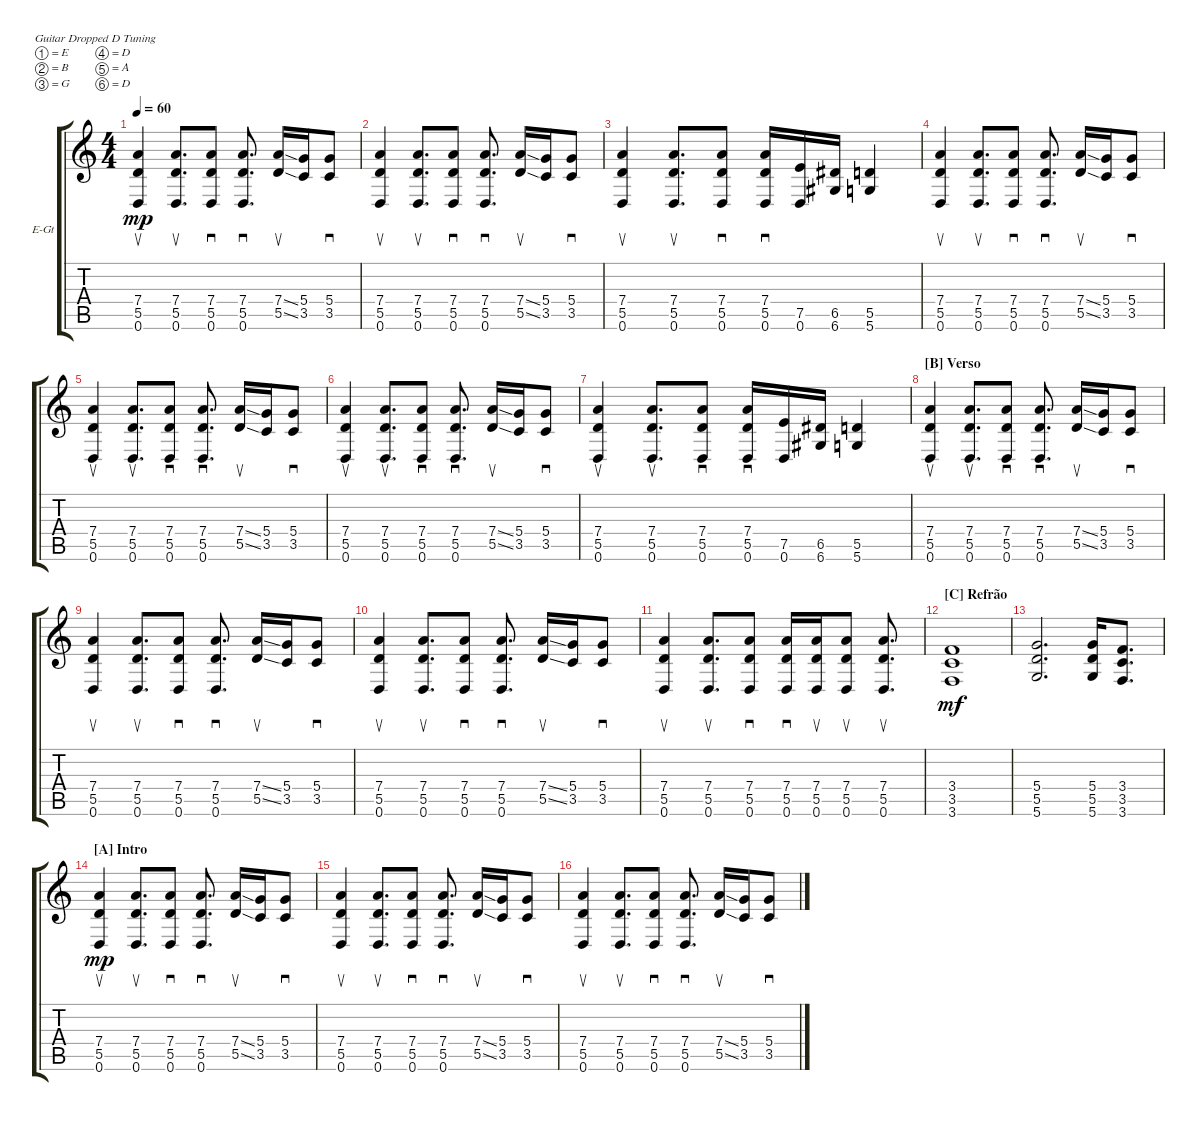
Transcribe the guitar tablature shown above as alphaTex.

\defaultSystemsLayout 4
\bracketExtendMode groupsimilarinstruments
\firstSystemTrackNameOrientation horizontal
\otherSystemsTrackNameOrientation horizontal
\track ("Guitar-2" "E-Gt") {multiBarRest instrument electricguitarclean}
\staff {score tabs}
\tuning (E4 B3 G3 D3 A2 D2)
\ts (4 4)
\tempo 60
\clef g2
\ks c
(5.5 7.4 0.6).4{su dy mp} (5.5 7.4 0.6).8{d su} (5.5 7.4 0.6).8{sd} (5.5 7.4 0.6).8{d sd} (5.5{ss} 7.4{ss}).16{su} (5.4 3.5).16 (5.4 3.5).8{sd} |
(5.5 7.4 0.6).4{su} (5.5 7.4 0.6).8{d su} (5.5 7.4 0.6).8{sd} (5.5 7.4 0.6).8{d sd} (5.5{ss} 7.4{ss}).16{su} (5.4 3.5).16 (5.4 3.5).8{sd} |
(5.5 7.4 0.6).4{su} (5.5 7.4 0.6).8{d su} (5.5 7.4 0.6).8{sd} (5.5 7.4 0.6).16{sd} (0.6 7.5).16 (6.5 6.6).16 (5.5 5.6).4 |
(5.5 7.4 0.6).4{su} (5.5 7.4 0.6).8{d su} (5.5 7.4 0.6).8{sd} (5.5 7.4 0.6).8{d sd} (5.5{ss} 7.4{ss}).16{su} (5.4 3.5).16 (5.4 3.5).8{sd} |
(5.5 7.4 0.6).4{su} (5.5 7.4 0.6).8{d su} (5.5 7.4 0.6).8{sd} (5.5 7.4 0.6).8{d sd} (5.5{ss} 7.4{ss}).16{su} (5.4 3.5).16 (5.4 3.5).8{sd} |
(5.5 7.4 0.6).4{su} (5.5 7.4 0.6).8{d su} (5.5 7.4 0.6).8{sd} (5.5 7.4 0.6).8{d sd} (5.5{ss} 7.4{ss}).16{su} (5.4 3.5).16 (5.4 3.5).8{sd} |
(5.5 7.4 0.6).4{su} (5.5 7.4 0.6).8{d su} (5.5 7.4 0.6).8{sd} (5.5 7.4 0.6).16{sd} (0.6 7.5).16 (6.5 6.6).16 (5.5 5.6).4 |
\section ("B" "Verso")
(5.5 7.4 0.6).4{su} (5.5 7.4 0.6).8{d su} (5.5 7.4 0.6).8{sd} (5.5 7.4 0.6).8{d sd} (5.5{ss} 7.4{ss}).16{su} (5.4 3.5).16 (5.4 3.5).8{sd} |
(5.5 7.4 0.6).4{su} (5.5 7.4 0.6).8{d su} (5.5 7.4 0.6).8{sd} (5.5 7.4 0.6).8{d sd} (5.5{ss} 7.4{ss}).16{su} (5.4 3.5).16 (5.4 3.5).8{sd} |
(5.5 7.4 0.6).4{su} (5.5 7.4 0.6).8{d su} (5.5 7.4 0.6).8{sd} (5.5 7.4 0.6).8{d sd} (5.5{ss} 7.4{ss}).16{su} (5.4 3.5).16 (5.4 3.5).8{sd} |
(5.5 7.4 0.6).4{su} (5.5 7.4 0.6).8{d su} (5.5 7.4 0.6).8{sd} (5.5 7.4 0.6).16{sd} (5.5 7.4 0.6).16{su} (5.5 7.4 0.6).8{su} (5.5 7.4 0.6).8{d su} |
\section ("C" "Refrão")
(3.6 3.5 3.4).1{dy mf} |
(5.6 5.5 5.4).2{d} (5.4 5.5 5.6).16 (3.6 3.5 3.4).8{d} |
\section ("A" "Intro")
(5.5 7.4 0.6).4{su dy mp} (5.5 7.4 0.6).8{d su} (5.5 7.4 0.6).8{sd} (5.5 7.4 0.6).8{d sd} (5.5{ss} 7.4{ss}).16{su} (5.4 3.5).16 (5.4 3.5).8{sd} |
(5.5 7.4 0.6).4{su} (5.5 7.4 0.6).8{d su} (5.5 7.4 0.6).8{sd} (5.5 7.4 0.6).8{d sd} (5.5{ss} 7.4{ss}).16{su} (5.4 3.5).16 (5.4 3.5).8{sd} |
(5.5 7.4 0.6).4{su} (5.5 7.4 0.6).8{d su} (5.5 7.4 0.6).8{sd} (5.5 7.4 0.6).8{d sd} (5.5{ss} 7.4{ss}).16{su} (5.4 3.5).16 (5.4 3.5).8{sd}
